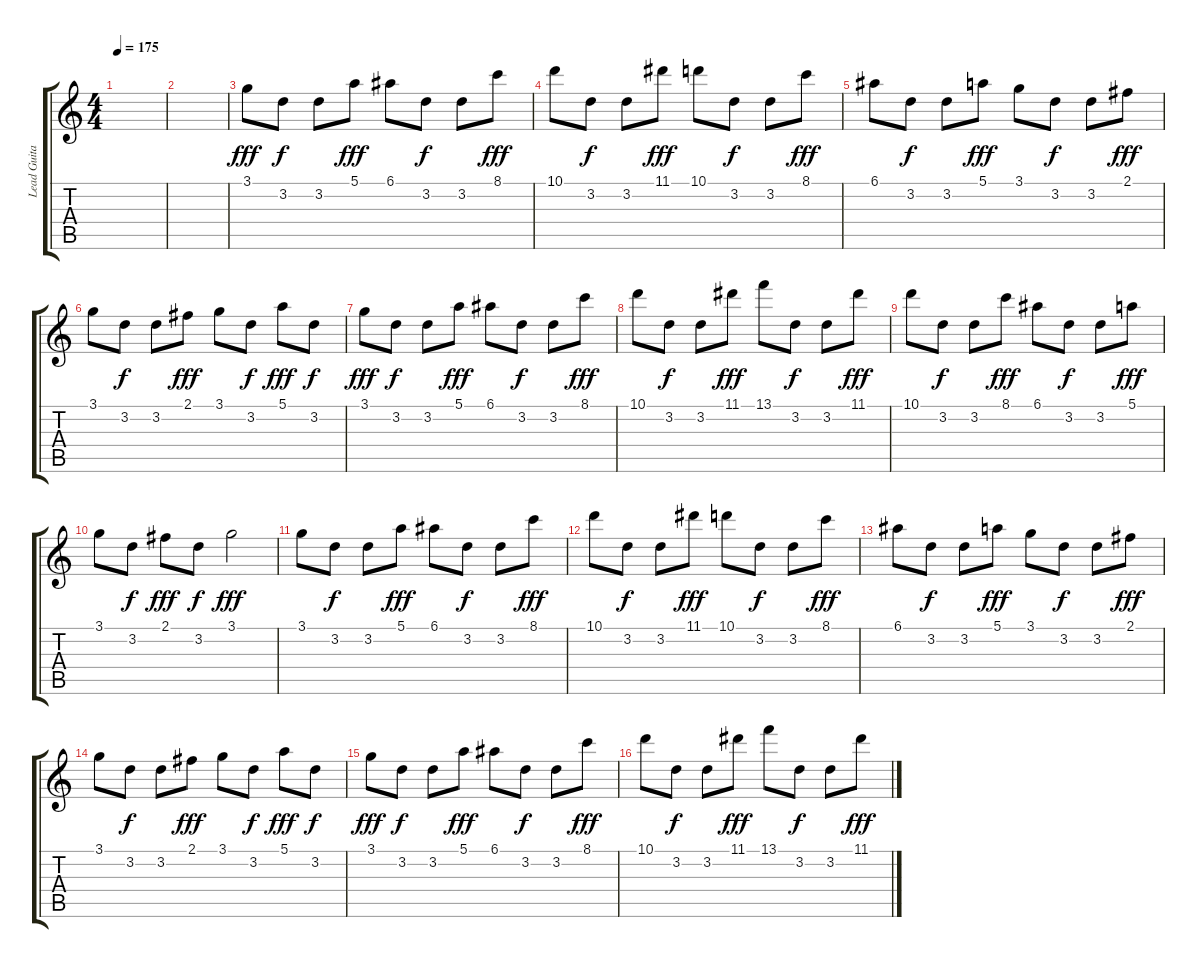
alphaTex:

\track ("Lead Guitar" "Lead Guita") {instrument distortionguitar}
\staff {score tabs}
\tuning (E4 B3 G3 D3 A2 D2) {hide}
\ts (4 4)
\tempo 175
\clef g2
\ks c
|
|
3.1.8{dy fff} 3.2.8{dy f} 3.2.8 5.1.8{dy fff} 6.1.8 3.2.8{dy f} 3.2.8 8.1.8{dy fff} |
10.1.8 3.2.8{dy f} 3.2.8 11.1.8{dy fff} 10.1.8 3.2.8{dy f} 3.2.8 8.1.8{dy fff} |
6.1.8 3.2.8{dy f} 3.2.8 5.1.8{dy fff} 3.1.8 3.2.8{dy f} 3.2.8 2.1.8{dy fff} |
3.1.8 3.2.8{dy f} 3.2.8 2.1.8{dy fff} 3.1.8 3.2.8{dy f} 5.1.8{dy fff} 3.2.8{dy f} |
3.1.8{dy fff} 3.2.8{dy f} 3.2.8 5.1.8{dy fff} 6.1.8 3.2.8{dy f} 3.2.8 8.1.8{dy fff} |
10.1.8 3.2.8{dy f} 3.2.8 11.1.8{dy fff} 13.1.8 3.2.8{dy f} 3.2.8 11.1.8{dy fff} |
10.1.8 3.2.8{dy f} 3.2.8 8.1.8{dy fff} 6.1.8 3.2.8{dy f} 3.2.8 5.1.8{dy fff} |
3.1.8 3.2.8{dy f} 2.1.8{dy fff} 3.2.8{dy f} 3.1.2{dy fff} |
3.1.8 3.2.8{dy f} 3.2.8 5.1.8{dy fff} 6.1.8 3.2.8{dy f} 3.2.8 8.1.8{dy fff} |
10.1.8 3.2.8{dy f} 3.2.8 11.1.8{dy fff} 10.1.8 3.2.8{dy f} 3.2.8 8.1.8{dy fff} |
6.1.8 3.2.8{dy f} 3.2.8 5.1.8{dy fff} 3.1.8 3.2.8{dy f} 3.2.8 2.1.8{dy fff} |
3.1.8 3.2.8{dy f} 3.2.8 2.1.8{dy fff} 3.1.8 3.2.8{dy f} 5.1.8{dy fff} 3.2.8{dy f} |
3.1.8{dy fff} 3.2.8{dy f} 3.2.8 5.1.8{dy fff} 6.1.8 3.2.8{dy f} 3.2.8 8.1.8{dy fff} |
10.1.8 3.2.8{dy f} 3.2.8 11.1.8{dy fff} 13.1.8 3.2.8{dy f} 3.2.8 11.1.8{dy fff}
